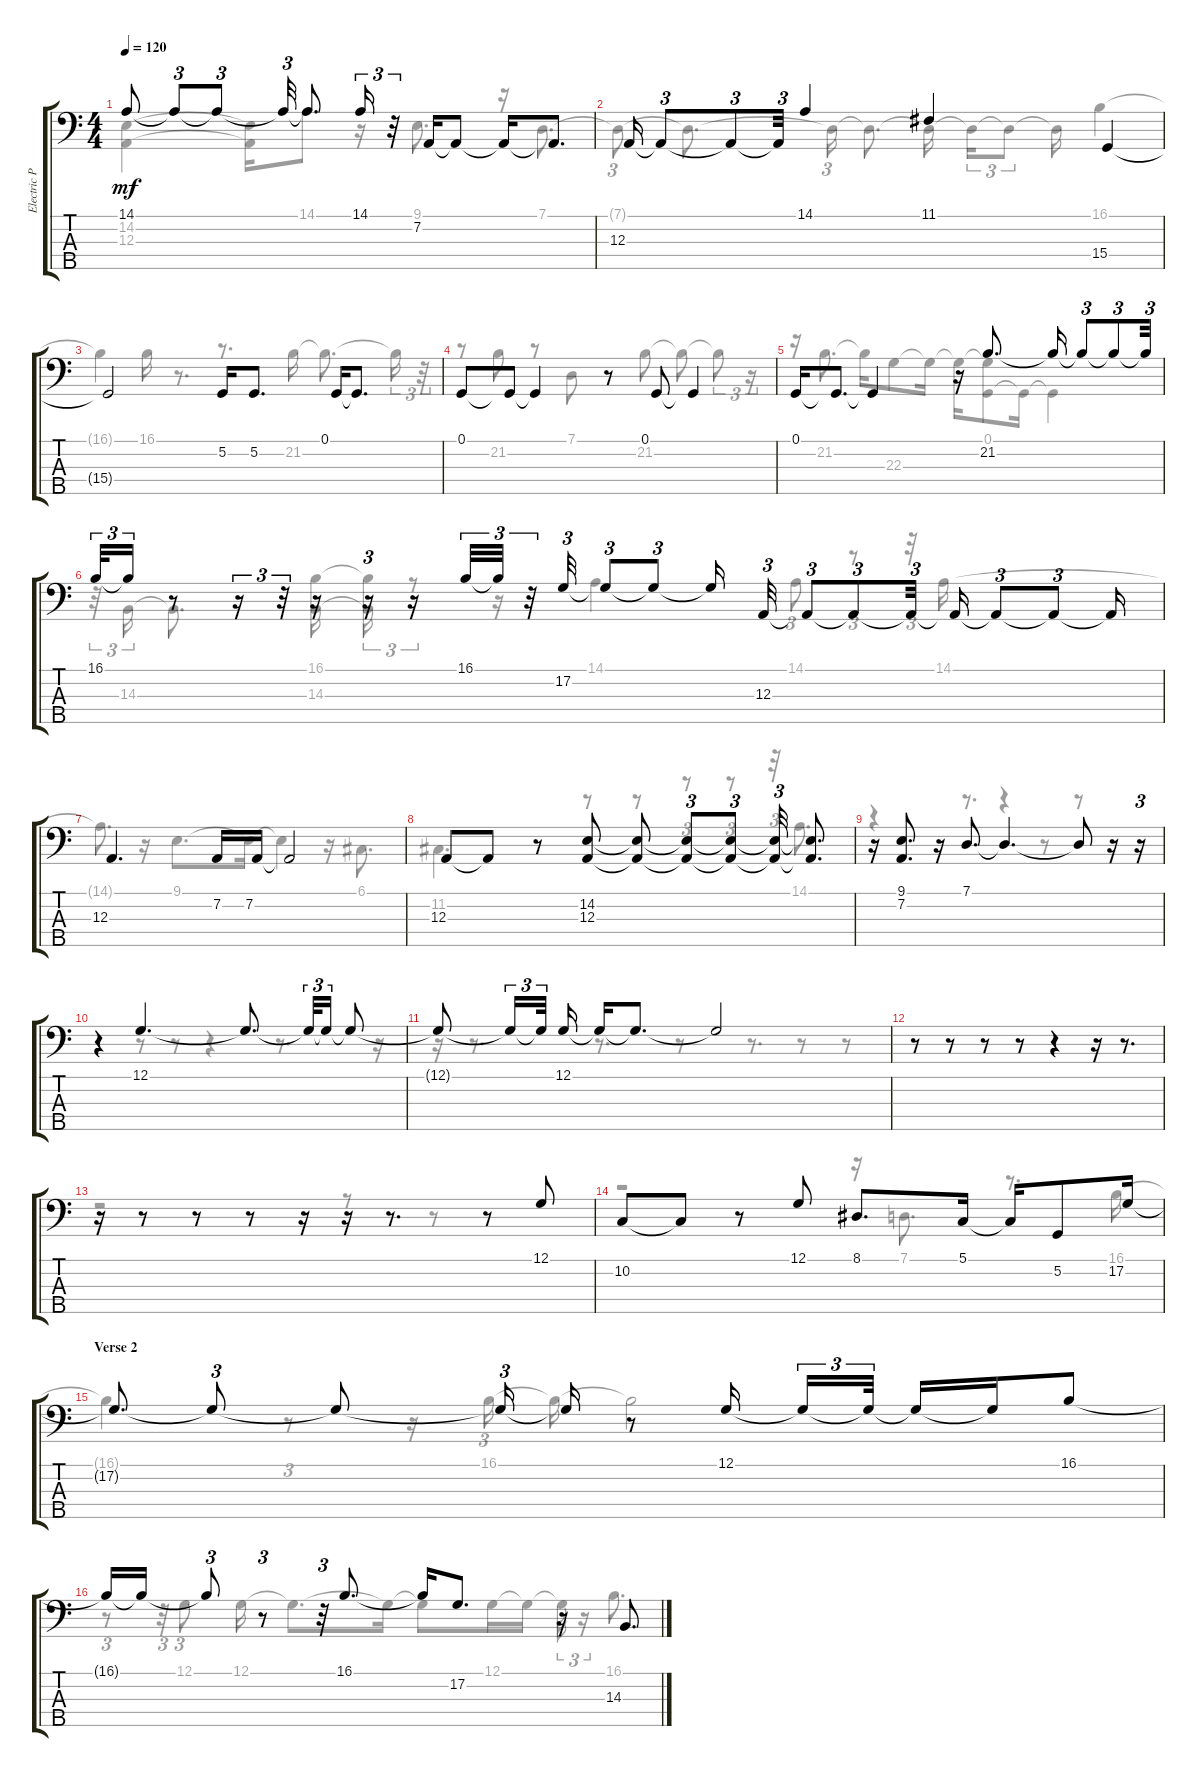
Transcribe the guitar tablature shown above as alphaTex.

\track ("Electric Piano (Staff 2)" "Electric P") {instrument electricgrandpiano}
\staff {score tabs}
\tuning (G2 D2 A1 E1 B0) {hide}
\voice
\ts (4 4)
\tempo 120
\clef f4
\ks aminor
14.1{t}.8{dy mf} 14.1{t}.8{tu (3 2)} 14.1{t}.8{tu (3 2)} 14.1{t}.32{tu (3 2)} 14.1{t}.8{d} 14.1.16{tu (3 2)} r.32{tu (3 2)} 7.2.16 7.2{t}.8 7.2{t}.16 7.2{t}.8{d} |
12.3.16 12.3{t}.8{tu (3 2)} 12.3{t}.8{tu (3 2)} 12.3{t}.32{tu (3 2)} 14.1.4 11.1.4 15.4.4 |
15.4{t}.2 5.2.16 5.2.8{d} 0.1.16 0.1{t}.8{d} |
0.1.8 0.1{t}.8 0.1{t}.4 r.8 0.1.8 0.1{t}.4 |
0.1.16 0.1{t}.8{d} 0.1{t}.4 r.16 21.2.8{d} 21.2{t}.16 21.2{t}.8{tu (3 2)} 21.2{t}.8{tu (3 2)} 21.2{t}.32{tu (3 2)} |
16.1.32{tu (3 2)} 16.1{t}.16{tu (3 2)} r.8 r.16{tu (3 2)} r.32{tu (3 2)} r.16 r.16{tu (3 2)} r.16 16.1.32{tu (3 2)} 16.1{t}.32{tu (3 2)} r.32{tu (3 2)} 17.2.32{tu (3 2)} 17.2{t}.8{tu (3 2)} 17.2{t}.8{tu (3 2)} 17.2{t}.16 12.3.32{tu (3 2)} 12.3{t}.8{tu (3 2)} 12.3{t}.8{tu (3 2)} 12.3{t}.32{tu (3 2)} 12.3{t}.16 12.3{t}.8{tu (3 2)} 12.3{t}.8{tu (3 2)} 12.3{t}.16 |
12.3.4{d} 7.2.16 7.2.16 7.2{t}.2 |
12.3.8 12.3{t}.8 r.8 (14.2 12.3).8 (14.2{t} 12.3{t}).8 (14.2{t} 12.3{t}).8{tu (3 2)} (14.2{t} 12.3{t}).8{tu (3 2)} (14.2{t} 12.3{t}).32{tu (3 2)} (14.2{t} 12.3{t}).8{d} |
r.16 (9.1 7.2).8{d} r.16 7.1.8{d} 7.1{t}.4{d} 7.1{t}.8 r.16 r.16{tu (3 2)} |
r.4 12.1.4{d} 12.1{t}.8{d} 12.1{t}.32{tu (3 2)} 12.1{t}.16{tu (3 2)} 12.1{t}.8 |
12.1{t}.8 12.1{t}.16{tu (3 2)} 12.1{t}.32{tu (3 2)} 12.1.16 12.1{t}.16 12.1{t}.8{d} 12.1{t}.2 |
r.8 r.8 r.8 r.8 r.4 r.16 r.8{d} |
r.16 r.8 r.8 r.8 r.16 r.16 r.8{d} r.8 12.1.8 |
10.2.8 10.2{t}.8 r.8 12.1.8 8.1.8{d} 5.1.16 5.1{t}.16 5.2.8 17.2.16 |
\section ("" "Verse 2")
17.2{t}.8{d} 17.2{t}.8{tu (3 2)} 17.2{t}.8 17.2{t}.16{tu (3 2)} 17.2{t}.16 r.8 12.1.16 12.1{t}.16{tu (3 2)} 12.1{t}.32{tu (3 2)} 12.1{t}.16 12.1{t}.16 16.1.8 |
16.1{t}.16 16.1{t}.16 16.1{t}.8{tu (3 2)} r.8{tu (3 2)} r.32{tu (3 2)} 16.1.8{d} 16.1{t}.16 17.2.8{d} r.16 14.3.8{d}
\voice
\clef f4
\ottava regular
\simile none
\ks aminor
(14.2{t} 12.3{t}).4{dy mf} (14.2{t} 12.3{t}).16 14.1.8{d} r.16 9.1.8{d} r.16 7.1.8{d} |
7.1{t}.8{tu (3 2)} 7.1{t}.8{d} 7.1{t}.16{tu (3 2)} 7.1{t}.8{d} 7.1{t}.16 7.1{t}.16{tu (3 2)} 7.1{t}.8{tu (3 2)} 7.1{t}.16 16.1.4 |
16.1{t}.4 16.1.16 r.8{d} r.8{d} 21.2.16 21.2{t}.8{d} 21.2{t}.16{tu (3 2)} r.32{tu (3 2)} |
r.8 21.2.8 r.8 7.1.8 r.8 21.2.8 21.2{t}.8 21.2{t}.8{tu (3 2)} r.16{tu (3 2)} |
r.16 21.2.8{d} 21.2{t}.16 22.3.8 22.3{t}.16 22.3{t}.16 (0.1 22.3{t}).8 0.1{t}.16 0.1{t}.4 |
r.32{tu (3 2)} 14.3.16{tu (3 2)} 14.3{t}.8{d} (16.1 14.3).16 (16.1{t} 14.3{t}).16{tu (3 2)} r.8{tu (3 2)} r.16 14.1.4 14.1.8{tu (3 2)} r.8{tu (3 2)} r.32{tu (3 2)} 14.1.16 |
14.1{t}.8{d} r.16 9.1.8{d} 9.1{t}.16 9.1{t}.4 r.16 6.1.8{d} |
11.2.4{d} r.8 r.8 r.8{tu (3 2)} r.8{tu (3 2)} r.32{tu (3 2)} 14.1.8{d} |
r.4 r.16 r.8{d} r.4 r.8 r.8 |
r.4 r.8 r.8 r.4 r.8{d} r.16 |
r.16 r.8{d} r.8{d} r.8 r.8{d} r.8 r.8 |
|
r.2 r.8 r.8 |
r.2 r.16 7.1.8{d} r.8{d} 16.1.16 |
16.1{t}.4 r.8{tu (3 2)} r.16 16.1.16{tu (3 2)} 16.1{t}.16 16.1{t}.2 |
r.8{tu (3 2)} r.32{tu (3 2)} 12.1.8{tu (3 2)} 12.1.16 12.1{t}.8{d} 12.1{t}.16 12.1{t}.8 12.1.16 12.1{t}.16 12.1{t}.32{tu (3 2)} r.16{tu (3 2)} 16.1.8{d}
